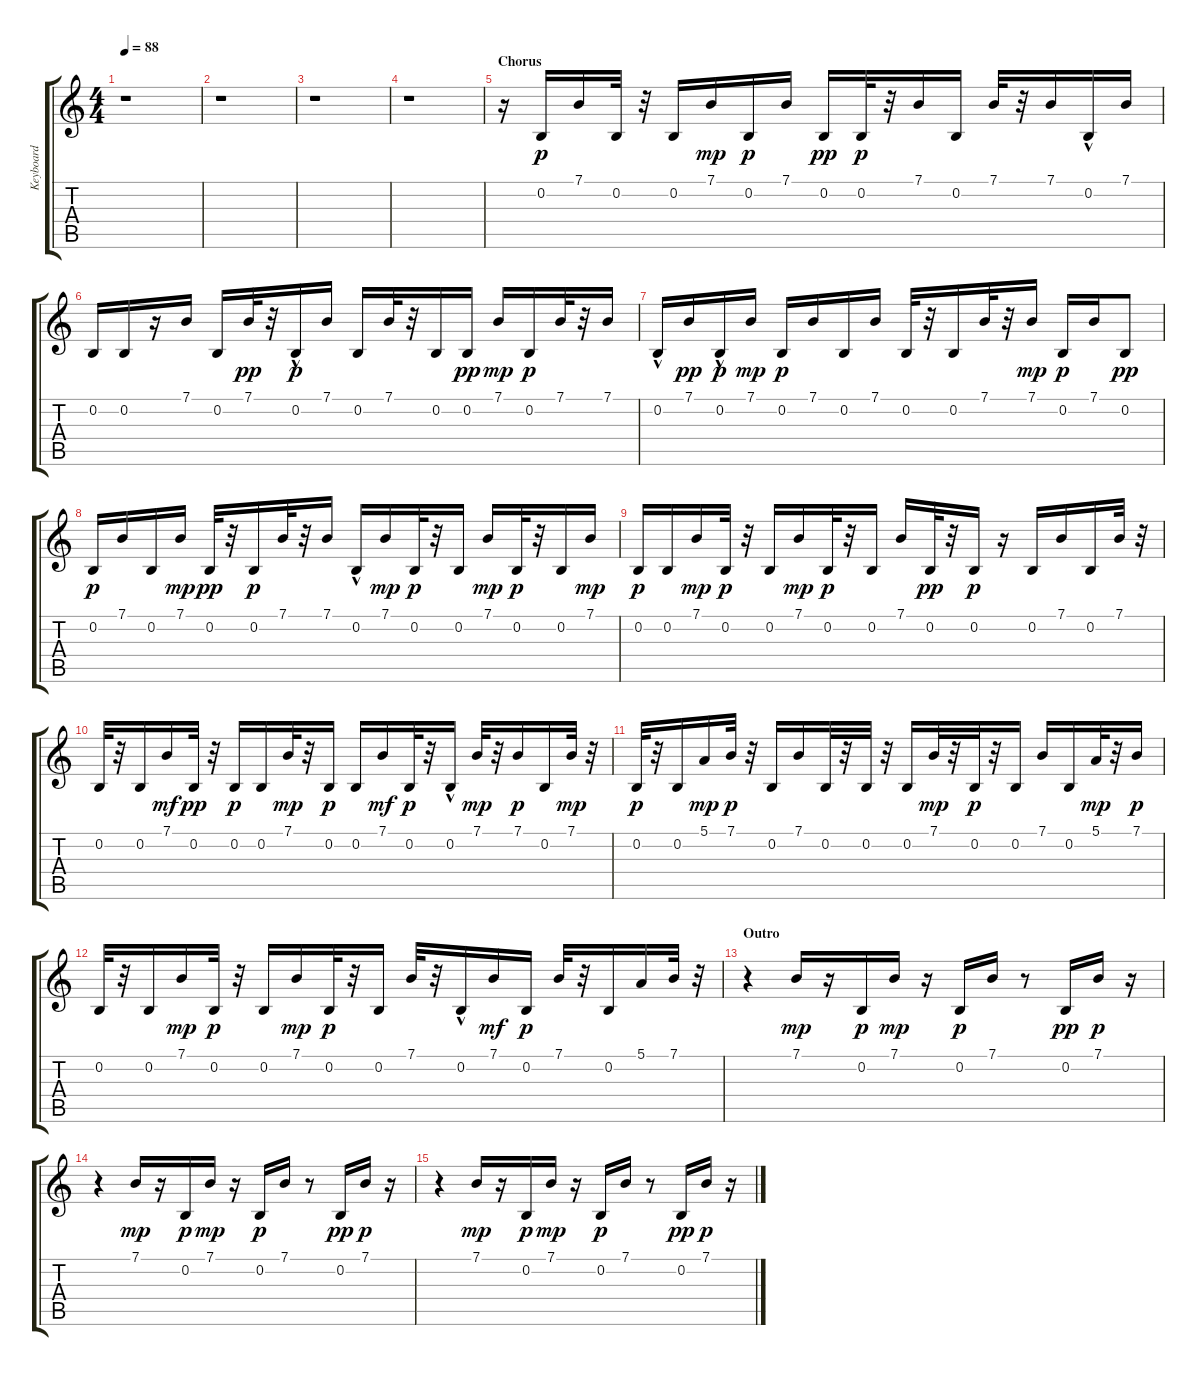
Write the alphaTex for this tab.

\track ("Keyboard" "Keyboard") {instrument lead1square}
\staff {score tabs}
\tuning (E4 B3 G3 D3 A2 E2) {hide}
\ts (4 4)
\tempo 88
\clef g2
\ks c
r.1{dy p} |
r.1 |
r.1 |
r.1 |
\section ("" "Chorus")
r.16 0.2.16 7.1.16 0.2.32 r.32 0.2.16 7.1.16{dy mp} 0.2.16{dy p} 7.1.16 0.2.16{dy pp} 0.2.32{dy p} r.32 7.1.16 0.2.16 7.1.32 r.32 7.1.16 0.2{hac}.16 7.1.16 |
0.2.16 0.2.16 r.16 7.1.16 0.2.16 7.1.32{dy pp} r.32 0.2{hac}.16{dy p} 7.1.16 0.2.16 7.1.32 r.32 0.2.16 0.2.16{dy pp} 7.1.16{dy mp} 0.2.16{dy p} 7.1.32 r.32 7.1.16 |
0.2{hac}.16 7.1.16{dy pp} 0.2{hac}.16{dy p} 7.1.16{dy mp} 0.2.16{dy p} 7.1.16 0.2.16 7.1.16 0.2.32 r.32 0.2.16 7.1.32 r.32 7.1.16{dy mp} 0.2.16{dy p} 7.1.16 0.2.8{dy pp} |
0.2.16{dy p} 7.1.16 0.2.16 7.1.16{dy mp} 0.2.32{dy pp} r.32 0.2.16{dy p} 7.1.32 r.32 7.1.16 0.2{hac}.16 7.1.16{dy mp} 0.2.32{dy p} r.32 0.2.16 7.1.16{dy mp} 0.2.32{dy p} r.32 0.2.16 7.1.16{dy mp} |
0.2.16{dy p} 0.2.16 7.1.16{dy mp} 0.2.32{dy p} r.32 0.2.16 7.1.16{dy mp} 0.2.32{dy p} r.32 0.2.16 7.1.16 0.2.32{dy pp} r.32 0.2.16{dy p} r.16 0.2.16 7.1.16 0.2.16 7.1.32 r.32 |
0.2.32 r.32 0.2.16 7.1.16{dy mf} 0.2.32{dy pp} r.32 0.2.16{dy p} 0.2.16 7.1.32{dy mp} r.32 0.2.16{dy p} 0.2.16 7.1.16{dy mf} 0.2.32{dy p} r.32 0.2{hac}.16 7.1.32{dy mp} r.32 7.1.16{dy p} 0.2.16 7.1.32{dy mp} r.32 |
0.2.32{dy p} r.32 0.2.16 5.1.16{dy mp} 7.1.32{dy p} r.32 0.2.16 7.1.16 0.2.32 r.32 0.2.32 r.32 0.2.16 7.1.32{dy mp} r.32 0.2.32{dy p} r.32 0.2.16 7.1.16 0.2.16 5.1.32{dy mp} r.32 7.1.16{dy p} |
0.2.32 r.32 0.2.16 7.1.16{dy mp} 0.2.32{dy p} r.32 0.2.16 7.1.16{dy mp} 0.2.32{dy p} r.32 0.2.16 7.1.32 r.32 0.2{hac}.16 7.1.16{dy mf} 0.2.16{dy p} 7.1.32 r.32 0.2.16 5.1.16 7.1.32 r.32 |
\section ("" "Outro")
r.4 7.1.16{dy mp} r.16 0.2.16{dy p} 7.1.16{dy mp} r.16 0.2.16{dy p} 7.1.16 r.8 0.2.16{dy pp} 7.1.16{dy p} r.16 |
r.4 7.1.16{dy mp} r.16 0.2.16{dy p} 7.1.16{dy mp} r.16 0.2.16{dy p} 7.1.16 r.8 0.2.16{dy pp} 7.1.16{dy p} r.16 |
r.4 7.1.16{dy mp} r.16 0.2.16{dy p} 7.1.16{dy mp} r.16 0.2.16{dy p} 7.1.16 r.8 0.2.16{dy pp} 7.1.16{dy p} r.16
